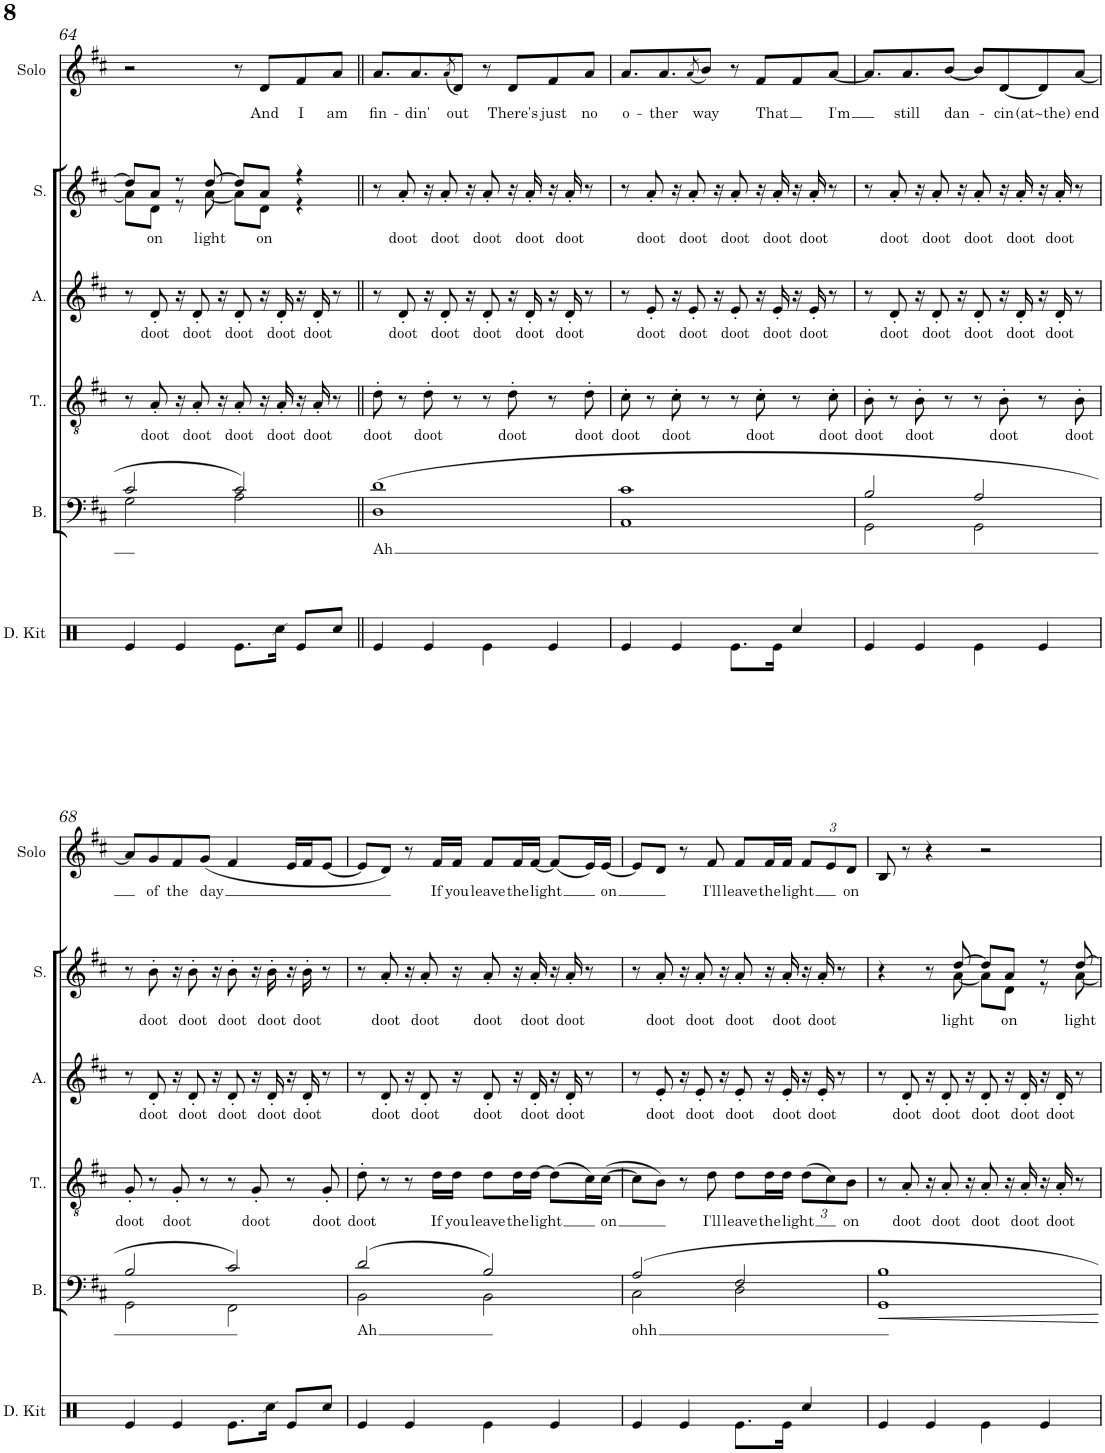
**kern	**kern	**text	**kern	**text	**kern	**text	**kern	**text	**kern	**text
*part6	*part5	*part5	*part4	*part4	*part3	*part3	*part2	*part2	*part1	*part1
*staff6	*staff5	*staff5	*staff4	*staff4	*staff3	*staff3	*staff2	*staff2	*staff1	*staff1
*I"Drum Kit	*I"Bass	*	*I"Tenor	*	*I"Alto	*	*I"Soprano	*	*I"Solo	*
*I'D. Kit	*I'B.	*	*I'T..	*	*I'A.	*	*I'S.	*	*I'Solo	*
!!LO:PB:g=z
*clefX	*clefF4	*	*clefGv2	*	*clefG2	*	*clefG2	*	*clefG2	*
*k[]	*k[f#c#]	*	*k[f#c#]	*	*k[f#c#]	*	*k[f#c#]	*	*k[f#c#]	*
*M4/4	*M4/4	*	*M4/4	*	*M4/4	*	*M4/4	*	*M4/4	*
=64	=64	=64	=64	=64	=64	=64	=64	=64	=64	=64
*	*^	*	*	*	*	*	*^	*	*	*
4Re/	2c#/	2G\	.	8r	.	8r	.	8dd/L]	8a\L]	.	2r	.
!	!	!	!	!	!LO:LY:b	!	!LO:LY:b	!	!	!LO:LY:b	!	!
.	.	.	.	8A'/	doot	8d'/	doot	8a/J	8d\J	on	.	.
4Re/	.	.	.	16r	.	16r	.	8r	8r	.	.	.
!	!	!	!	!	!LO:LY:b	!	!LO:LY:b	!	!	!	!	!
.	.	.	.	8A'/	doot	8d'/	doot	.	.	.	.	.
!	!	!	!	!	!	!	!	!	!	!LO:LY:b	!	!
.	.	.	.	.	.	.	.	[8dd/	[8a\	light	.	.
.	.	.	.	16r	.	16r	.	.	.	.	.	.
!	!	!	!	!	!LO:LY:b	!	!LO:LY:b	!	!	!	!	!
8.Re\L	2c#/	2A\	.	8A'/	doot	8d'/	doot	8dd/L]	8a\L]	.	8r	.
!	!	!	!	!	!	!	!	!	!	!LO:LY:b	!	!LO:LY:b
.	.	.	.	16r	.	16r	.	8a/J	8d\J	on	8d/L	And
!	!	!	!	!	!LO:LY:b	!	!LO:LY:b	!	!	!	!	!
16Rcc\Jk	.	.	.	16A'/	doot	16d'/	doot	.	.	.	.	.
!	!	!	!	!	!	!	!	!	!	!	!	!LO:LY:b
8Re/L	.	.	.	16r	.	16r	.	4r	4r	.	8f#/	I
!	!	!	!	!	!LO:LY:b	!	!LO:LY:b	!	!	!	!	!
.	.	.	.	16A'/	doot	16d'/	doot	.	.	.	.	.
!	!	!	!	!	!	!	!	!	!	!	!	!LO:LY:b
8Rcc/J	.	.	.	8r	.	8r	.	.	.	.	8a/J	am
*	*	*	*	*	*	*	*	*v	*v	*	*	*
=65||	=65||	=65||	=65||	=65||	=65||	=65||	=65||	=65||	=65||	=65||	=65||
!	!	!	!LO:LY:b	!	!LO:LY:b	!	!	!	!	!	!LO:LY:b
4Re/	(1d	1D	Ah	8d'\	doot	8r	.	8r	.	8.a/L	fin-
!	!	!	!	!	!	!	!LO:LY:b	!	!LO:LY:b	!	!
.	.	.	.	8r	.	8d'/	doot	8a'/	doot	.	.
!	!	!	!	!	!	!	!	!	!	!	!LO:LY:b
.	.	.	.	.	.	.	.	.	.	8.a/	-din'
!	!	!	!	!	!LO:LY:b	!	!	!	!	!	!
4Re/	.	.	.	8d'\	doot	16r	.	16r	.	.	.
!	!	!	!	!	!	!	!LO:LY:b	!	!LO:LY:b	!	!
.	.	.	.	.	.	8d'/	doot	8a'/	doot	.	.
.	.	.	.	.	.	.	.	.	.	(8qa/	.
!	!	!	!	!	!	!	!	!	!	!	!LO:LY:b
.	.	.	.	8r	.	.	.	.	.	8d/J)	out
.	.	.	.	.	.	16r	.	16r	.	.	.
!	!	!	!	!	!	!	!LO:LY:b	!	!LO:LY:b	!	!
4Re\	.	.	.	8r	.	8d'/	doot	8a'/	doot	8r	.
!	!	!	!	!	!LO:LY:b	!	!	!	!	!	!LO:LY:b
.	.	.	.	8d'\	doot	16r	.	16r	.	8d/L	There's
!	!	!	!	!	!	!	!LO:LY:b	!	!LO:LY:b	!	!
.	.	.	.	.	.	16d'/	doot	16a'/	doot	.	.
!	!	!	!	!	!	!	!	!	!	!	!LO:LY:b
4Re/	.	.	.	8r	.	16r	.	16r	.	8f#/	just
!	!	!	!	!	!	!	!LO:LY:b	!	!LO:LY:b	!	!
.	.	.	.	.	.	16d'/	doot	16a'/	doot	.	.
!	!	!	!	!	!LO:LY:b	!	!	!	!	!	!LO:LY:b
.	.	.	.	8d'\	doot	8r	.	8r	.	8a/J	no
=66	=66	=66	=66	=66	=66	=66	=66	=66	=66	=66	=66
!	!	!	!	!	!LO:LY:b	!	!	!	!	!	!LO:LY:b
4Re/	1c#	1AA	.	8c#'\	doot	8r	.	8r	.	8.a/L	o-
!	!	!	!	!	!	!	!LO:LY:b	!	!LO:LY:b	!	!
.	.	.	.	8r	.	8e'/	doot	8a'/	doot	.	.
!	!	!	!	!	!	!	!	!	!	!	!LO:LY:b
.	.	.	.	.	.	.	.	.	.	8.a/	-ther
!	!	!	!	!	!LO:LY:b	!	!	!	!	!	!
4Re/	.	.	.	8c#'\	doot	16r	.	16r	.	.	.
!	!	!	!	!	!	!	!LO:LY:b	!	!LO:LY:b	!	!
.	.	.	.	.	.	8e'/	doot	8a'/	doot	.	.
.	.	.	.	.	.	.	.	.	.	(8qa/	.
!	!	!	!	!	!	!	!	!	!	!	!LO:LY:b
.	.	.	.	8r	.	.	.	.	.	8b/J)	way
.	.	.	.	.	.	16r	.	16r	.	.	.
!	!	!	!	!	!	!	!LO:LY:b	!	!LO:LY:b	!	!
8.Re\L	.	.	.	8r	.	8e'/	doot	8a'/	doot	8r	.
!	!	!	!	!	!LO:LY:b	!	!	!	!	!	!LO:LY:b
.	.	.	.	8c#'\	doot	16r	.	16r	.	8f#/L	That
!	!	!	!	!	!	!	!LO:LY:b	!	!LO:LY:b	!	!
16Re\Jk	.	.	.	.	.	16e'/	doot	16a'/	doot	.	.
4Rcc/	.	.	.	8r	.	16r	.	16r	.	8f#/	.
!	!	!	!	!	!	!	!LO:LY:b	!	!LO:LY:b	!	!
.	.	.	.	.	.	16e'/	doot	16a'/	doot	.	.
!	!	!	!	!	!LO:LY:b	!	!	!	!	!	!LO:LY:b
.	.	.	.	8c#'\	doot	8r	.	8r	.	[8a/J	I'm
=67	=67	=67	=67	=67	=67	=67	=67	=67	=67	=67	=67
!	!	!	!	!	!LO:LY:b	!	!	!	!	!	!
4Re/	2B/	2GG\	.	8B'\	doot	8r	.	8r	.	8.a/L]	.
!	!	!	!	!	!	!	!LO:LY:b	!	!LO:LY:b	!	!
.	.	.	.	8r	.	8d'/	doot	8a'/	doot	.	.
!	!	!	!	!	!	!	!	!	!	!	!LO:LY:b
.	.	.	.	.	.	.	.	.	.	8.a/	still
!	!	!	!	!	!LO:LY:b	!	!	!	!	!	!
4Re/	.	.	.	8B'\	doot	16r	.	16r	.	.	.
!	!	!	!	!	!	!	!LO:LY:b	!	!LO:LY:b	!	!
.	.	.	.	.	.	8d'/	doot	8a'/	doot	.	.
!	!	!	!	!	!	!	!	!	!	!	!LO:LY:b
.	.	.	.	8r	.	.	.	.	.	[8b/J	dan-
.	.	.	.	.	.	16r	.	16r	.	.	.
!	!	!	!	!	!	!	!LO:LY:b	!	!LO:LY:b	!	!
4Re\	2A/	2GG\	.	8r	.	8d'/	doot	8a'/	doot	8b/L]	.
!	!	!	!	!	!LO:LY:b	!	!	!	!	!	!LO:LY:b
.	.	.	.	8B'\	doot	16r	.	16r	.	[8d/	-cin
!	!	!	!	!	!	!	!LO:LY:b	!	!LO:LY:b	!	!
.	.	.	.	.	.	16d'/	doot	16a'/	doot	.	.
!	!	!	!	!	!	!	!	!	!	!	!LO:LY:b
4Re/	.	.	.	8r	.	16r	.	16r	.	8d/]	(at~the)
!	!	!	!	!	!	!	!LO:LY:b	!	!LO:LY:b	!	!
.	.	.	.	.	.	16d'/	doot	16a'/	doot	.	.
!	!	!	!	!	!LO:LY:b	!	!	!	!	!	!LO:LY:b
.	.	.	.	8B'\	doot	8r	.	8r	.	[8a/J	end
!!LO:LB:g=z
=68	=68	=68	=68	=68	=68	=68	=68	=68	=68	=68	=68
!	!	!	!	!	!LO:LY:b	!	!	!	!	!	!
4Re/	2B/	2GG\	.	8G'/	doot	8r	.	8r	.	8a/L]	.
!	!	!	!	!	!	!	!LO:LY:b	!	!LO:LY:b	!	!LO:LY:b
.	.	.	.	8r	.	8d'/	doot	8b'\	doot	8g/	of
!	!	!	!	!	!LO:LY:b	!	!	!	!	!	!LO:LY:b
4Re/	.	.	.	8G'/	doot	16r	.	16r	.	8f#/	the
!	!	!	!	!	!	!	!LO:LY:b	!	!LO:LY:b	!	!
.	.	.	.	.	.	8d'/	doot	8b'\	doot	.	.
!	!	!	!	!	!	!	!	!	!	!	!LO:LY:b
.	.	.	.	8r	.	.	.	.	.	(8g/J	day
.	.	.	.	.	.	16r	.	16r	.	.	.
!	!	!	!	!	!	!	!LO:LY:b	!	!LO:LY:b	!	!
8.Re\L	2c#/)	2FF#\	.	8r	.	8d'/	doot	8b'\	doot	4f#/	.
!	!	!	!	!	!LO:LY:b	!	!	!	!	!	!
.	.	.	.	8G'/	doot	16r	.	16r	.	.	.
!	!	!	!	!	!	!	!LO:LY:b	!	!LO:LY:b	!	!
16Rcc\Jk	.	.	.	.	.	16d'/	doot	16b'\	doot	.	.
8Re/L	.	.	.	8r	.	16r	.	16r	.	16e/LL	.
!	!	!	!	!	!	!	!LO:LY:b	!	!LO:LY:b	!	!
.	.	.	.	.	.	16d'/	doot	16b'\	doot	16f#/J	.
!	!	!	!	!	!LO:LY:b	!	!	!	!	!	!
8Rcc/J	.	.	.	8G'/	doot	8r	.	8r	.	[8e/J	.
=69	=69	=69	=69	=69	=69	=69	=69	=69	=69	=69	=69
!	!	!	!LO:LY:b	!	!LO:LY:b	!	!	!	!	!	!
4Re/	(2d/	2BB\	Ah	8d'\	doot	8r	.	8r	.	8e/L]	.
!	!	!	!	!	!	!	!LO:LY:b	!	!LO:LY:b	!	!
.	.	.	.	8r	.	8d'/	doot	8a'/	doot	8d/J)	.
4Re/	.	.	.	8r	.	16r	.	16r	.	8r	.
!	!	!	!	!	!	!	!LO:LY:b	!	!LO:LY:b	!	!
.	.	.	.	.	.	8d'/	doot	8a'/	doot	.	.
!	!	!	!	!	!LO:LY:b	!	!	!	!	!	!LO:LY:b
.	.	.	.	16d\LL	If	.	.	.	.	16f#/LL	If
!	!	!	!	!	!LO:LY:b	!	!	!	!	!	!LO:LY:b
.	.	.	.	16d\JJ	you	16r	.	16r	.	16f#/JJ	you
!	!	!	!	!	!LO:LY:b	!	!LO:LY:b	!	!LO:LY:b	!	!LO:LY:b
4Re\	2B/)	2BB\	.	8d\L	leave	8d'/	doot	8a'/	doot	8f#/L	leave
!	!	!	!	!	!LO:LY:b	!	!	!	!	!	!LO:LY:b
.	.	.	.	16d\L	the	16r	.	16r	.	16f#/L	the
!	!	!	!	!	!LO:LY:b	!	!LO:LY:b	!	!LO:LY:b	!	!LO:LY:b
.	.	.	.	[16d\JJ	light	16d'/	doot	16a'/	doot	[16f#/JJ	light
4Re/	.	.	.	(8d\L]	.	16r	.	16r	.	(8f#/L]	.
!	!	!	!	!	!	!	!LO:LY:b	!	!LO:LY:b	!	!
.	.	.	.	.	.	16d'/	doot	16a'/	doot	.	.
.	.	.	.	16c#\L)	.	8r	.	8r	.	16e/L)	.
!	!	!	!	!	!LO:LY:b	!	!	!	!	!	!LO:LY:b
.	.	.	.	([16c#\JJ	on	.	.	.	.	[16e/JJ	on
=70	=70	=70	=70	=70	=70	=70	=70	=70	=70	=70	=70
!	!	!	!LO:LY:b	!	!	!	!	!	!	!	!
4Re/	2A/	2C#\	ohh	8c#\L]	.	8r	.	8r	.	8e/L]	.
!	!	!	!	!	!	!	!LO:LY:b	!	!LO:LY:b	!	!
.	.	.	.	8B\J)	.	8e'/	doot	8a'/	doot	8d/J	.
4Re/	.	.	.	8r	.	16r	.	16r	.	8r	.
!	!	!	!	!	!	!	!LO:LY:b	!	!LO:LY:b	!	!
.	.	.	.	.	.	8e'/	doot	8a'/	doot	.	.
!	!	!	!	!	!LO:LY:b	!	!	!	!	!	!LO:LY:b
.	.	.	.	8d\	I'll	.	.	.	.	8f#/	I'll
.	.	.	.	.	.	16r	.	16r	.	.	.
!	!	!	!	!	!LO:LY:b	!	!LO:LY:b	!	!LO:LY:b	!	!LO:LY:b
8.Re\L	2F#/	2D\	.	8d\L	leave	8e'/	doot	8a'/	doot	8f#/L	leave
!	!	!	!	!	!LO:LY:b	!	!	!	!	!	!LO:LY:b
.	.	.	.	16d\L	the	16r	.	16r	.	16f#/L	the
!	!	!	!	!	!LO:LY:b	!	!LO:LY:b	!	!LO:LY:b	!	!LO:LY:b
16Re\Jk	.	.	.	16d\JJ	light	16e'/	doot	16a'/	doot	16f#/JJ	light
*	*	*	*	*Xbrackettup	*	*	*	*	*	*Xbrackettup	*
4Rcc/	.	.	.	(12d\L	.	16r	.	16r	.	12f#/L	.
!	!	!	!	!	!	!	!LO:LY:b	!	!LO:LY:b	!	!
.	.	.	.	.	.	16e'/	doot	16a'/	doot	.	.
.	.	.	.	12c#\)	.	.	.	.	.	12e/	.
.	.	.	.	.	.	8r	.	8r	.	.	.
!	!	!	!	!	!LO:LY:b	!	!	!	!	!	!LO:LY:b
.	.	.	.	12B\J	on	.	.	.	.	12d/J	on
=71	=71	=71	=71	=71	=71	=71	=71	=71	=71	=71	=71
*	*	*	*	*	*	*	*	*^	*	*	*
4Re/	1B	1GG	.	8r	.	8r	.	4r	4.ryy	.	8B/	.
!	!	!	!	!	!LO:LY:b	!	!LO:LY:b	!	!	!	!	!
.	.	.	.	8A'/	doot	8d'/	doot	.	.	.	8r	.
4Re/	.	.	.	16r	.	16r	.	8r	.	.	4r	.
!	!	!	!	!	!LO:LY:b	!	!LO:LY:b	!	!	!	!	!
.	.	.	.	8A'/	doot	8d'/	doot	.	.	.	.	.
!	!	!	!	!	!	!	!	!	!	!LO:LY:b	!	!
.	.	.	.	.	.	.	.	[8dd/	[8a\	light	.	.
.	.	.	.	16r	.	16r	.	.	.	.	.	.
!	!	!	!	!	!LO:LY:b	!	!LO:LY:b	!	!	!	!	!
4Re\	.	.	.	8A'/	doot	8d'/	doot	8dd/L]	8a\L]	.	2r	.
!	!	!	!	!	!	!	!	!	!	!LO:LY:b	!	!
.	.	.	.	16r	.	16r	.	8a/J	8d\J	on	.	.
!	!	!	!	!	!LO:LY:b	!	!LO:LY:b	!	!	!	!	!
.	.	.	.	16A'/	doot	16d'/	doot	.	.	.	.	.
4Re/	.	.	.	16r	.	16r	.	8r	8r	.	.	.
!	!	!	!	!	!LO:LY:b	!	!LO:LY:b	!	!	!	!	!
.	.	.	.	16A'/	doot	16d'/	doot	.	.	.	.	.
!	!	!	!	!	!	!	!	!	!	!LO:LY:b	!	!
.	.	.	.	8r	.	8r	.	[8dd/	[8a\	light	.	.
*	*v	*v	*	*	*	*	*	*v	*v	*	*	*
=	=	=	=	=	=	=	=	=	=	=
*-	*-	*-	*-	*-	*-	*-	*-	*-	*-	*-
